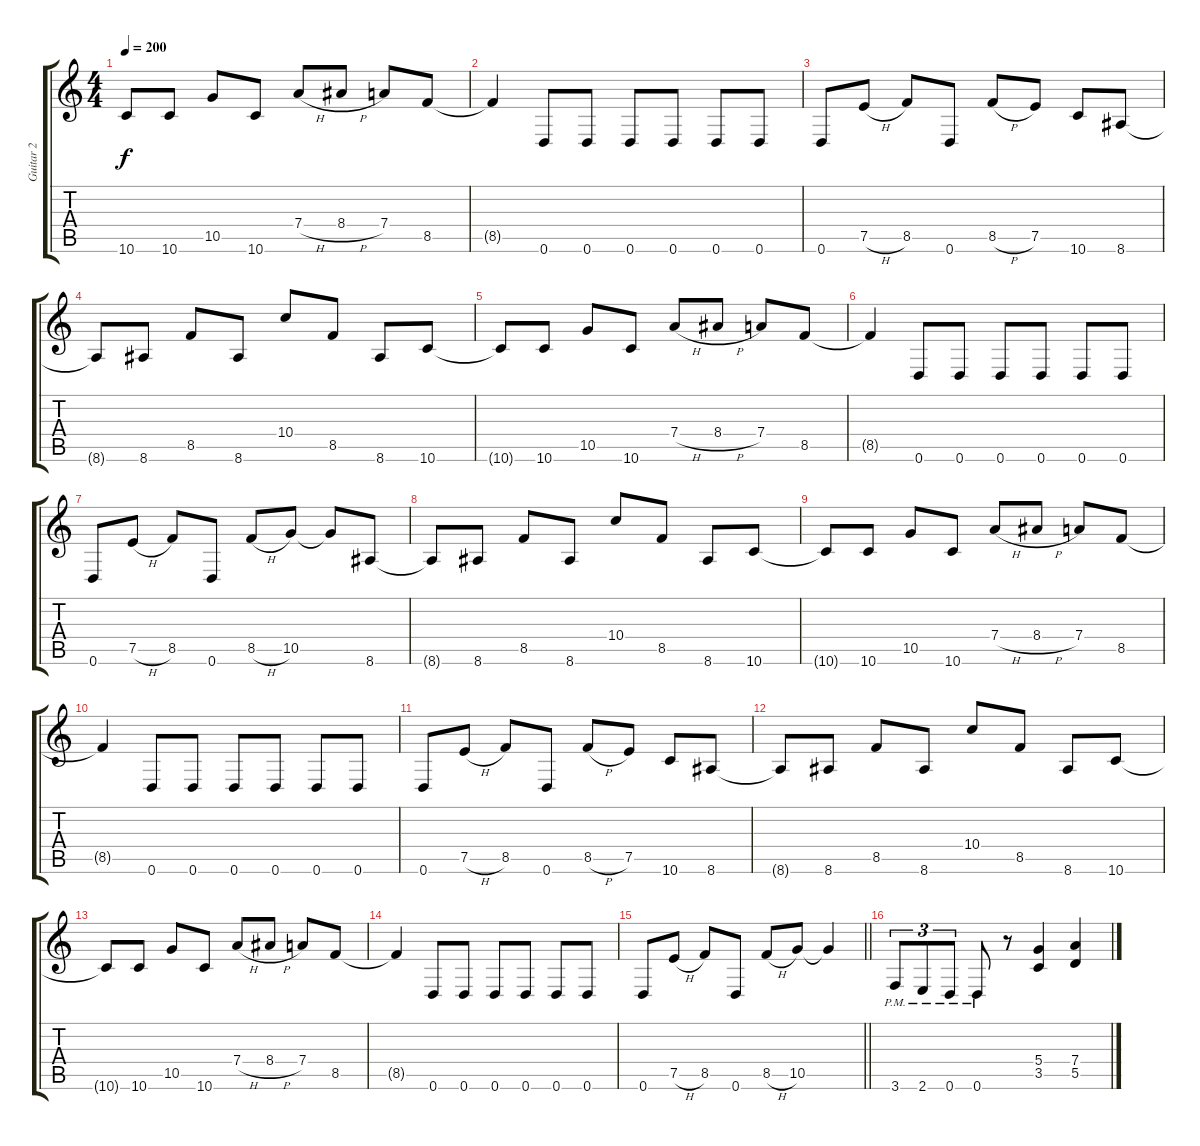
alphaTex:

\track ("Guitar 2" "Guitar 2") {instrument distortionguitar}
\staff {score tabs}
\tuning (E4 B3 G3 D3 A2 D2) {hide}
\ts (4 4)
\tempo 200
\clef g2
\ks c
10.6{t}.8{dy f} 10.6.8 10.5.8 10.6.8 7.4{h}.8 8.4{h}.8 7.4.8 8.5.8 |
8.5{t}.4 0.6.8 0.6.8 0.6.8 0.6.8 0.6.8 0.6.8 |
0.6.8 7.5{h}.8 8.5.8 0.6.8 8.5{h}.8 7.5.8 10.6.8 8.6.8 |
8.6{t}.8 8.6.8 8.5.8 8.6.8 10.4.8 8.5.8 8.6.8 10.6.8 |
10.6{t}.8 10.6.8 10.5.8 10.6.8 7.4{h}.8 8.4{h}.8 7.4.8 8.5.8 |
8.5{t}.4 0.6.8 0.6.8 0.6.8 0.6.8 0.6.8 0.6.8 |
0.6.8 7.5{h}.8 8.5.8 0.6.8 8.5{h}.8 10.5.8 10.5{t}.8 8.6.8 |
8.6{t}.8 8.6.8 8.5.8 8.6.8 10.4.8 8.5.8 8.6.8 10.6.8 |
10.6{t}.8 10.6.8 10.5.8 10.6.8 7.4{h}.8 8.4{h}.8 7.4.8 8.5.8 |
8.5{t}.4 0.6.8 0.6.8 0.6.8 0.6.8 0.6.8 0.6.8 |
0.6.8 7.5{h}.8 8.5.8 0.6.8 8.5{h}.8 7.5.8 10.6.8 8.6.8 |
8.6{t}.8 8.6.8 8.5.8 8.6.8 10.4.8 8.5.8 8.6.8 10.6.8 |
10.6{t}.8 10.6.8 10.5.8 10.6.8 7.4{h}.8 8.4{h}.8 7.4.8 8.5.8 |
8.5{t}.4 0.6.8 0.6.8 0.6.8 0.6.8 0.6.8 0.6.8 |
\barLineRight lightlight
0.6.8 7.5{h}.8 8.5.8 0.6.8 8.5{h}.8 10.5.8 10.5{t}.4 |
3.6{pm}.8{tu (3 2)} 2.6{pm}.8{tu (3 2)} 0.6{pm}.8{tu (3 2)} 0.6{pm}.8 r.8 (5.4 3.5).4 (7.4 5.5).4
